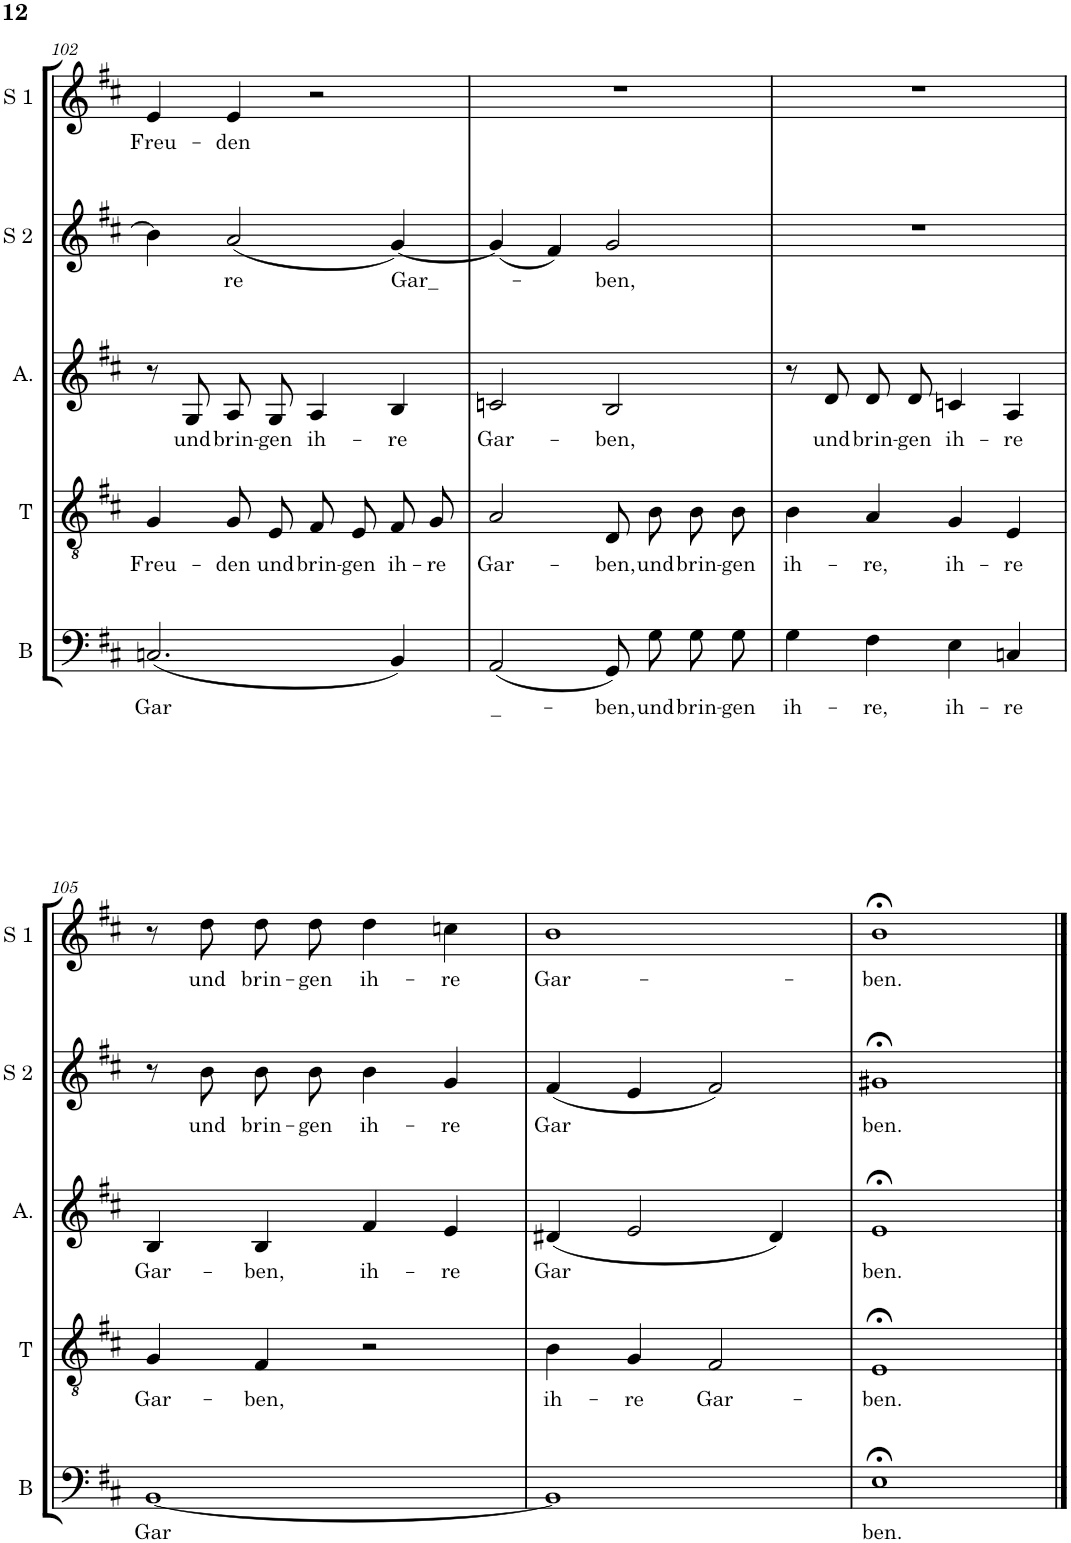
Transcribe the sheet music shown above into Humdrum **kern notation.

**kern	**text	**kern	**text	**kern	**text	**kern	**text	**kern	**text
*part5	*part5	*part4	*part4	*part3	*part3	*part2	*part2	*part1	*part1
*staff5	*staff5	*staff4	*staff4	*staff3	*staff3	*staff2	*staff2	*staff1	*staff1
*I"Baß	*	*I"Tenor	*	*I"Alt	*	*I"Sopran 2	*	*I"Sopran 1	*
*I'B	*	*I'T	*	*I'A.	*	*I'S 2	*	*I'S 1	*
!!LO:PB:g=z
*clefF4	*	*clefGv2	*	*clefG2	*	*clefG2	*	*clefG2	*
*k[f#c#]	*	*k[f#c#]	*	*k[f#c#]	*	*k[f#c#]	*	*k[f#c#]	*
*D:	*	*D:	*	*D:	*	*D:	*	*D:	*
*M2/2	*	*M2/2	*	*M2/2	*	*M2/2	*	*M2/2	*
*met(c|)	*	*met(c|)	*	*met(c|)	*	*met(c|)	*	*met(c|)	*
=102	=102	=102	=102	=102	=102	=102	=102	=102	=102
!	!LO:LY:b	!	!LO:LY:b	!	!	!	!	!	!LO:LY:b
(<2.Cn/	Gar	4G/	Freu-	8r	.	4b\]	.	4e/	Freu-
!	!	!	!	!	!LO:LY:b	!	!	!	!
.	.	.	.	8G/L	und	.	.	.	.
!	!	!	!LO:LY:b	!	!LO:LY:b	!	!LO:LY:b	!	!LO:LY:b
.	.	8G/L	-den	8A/	brin-	(<2a/	re	4e/	-den
!	!	!	!LO:LY:b	!	!LO:LY:b	!	!	!	!
.	.	8E/J	und	8G/J	-gen	.	.	.	.
!	!	!	!LO:LY:b	!	!LO:LY:b	!	!	!	!
.	.	8F#/L	brin-	4A/	ih-	.	.	2r	.
!	!	!	!LO:LY:b	!	!	!	!	!	!
.	.	8E/	-gen	.	.	.	.	.	.
!	!	!	!LO:LY:b	!	!LO:LY:b	!	!LO:LY:b	!	!
4BB/)	.	8F#/	ih-	4B/	-re	[4g/)	Gar_-	.	.
!	!	!	!LO:LY:b	!	!	!	!	!	!
.	.	8G/J	-re	.	.	.	.	.	.
=103	=103	=103	=103	=103	=103	=103	=103	=103	=103
!	!LO:LY:b	!	!LO:LY:b	!	!LO:LY:b	!	!	!	!
(<2AA/	_-	2A/	Gar-	2cn/	Gar-	(<4g/]	.	1r	.
.	.	.	.	.	.	4f#/)	.	.	.
!	!LO:LY:b	!	!LO:LY:b	!	!LO:LY:b	!	!LO:LY:b	!	!
8GG/L)	-ben,	8D/L	-ben,	2B/	-ben,	2g/	-ben,	.	.
!	!LO:LY:b	!	!LO:LY:b	!	!	!	!	!	!
8G/	und	8B/	und	.	.	.	.	.	.
!	!LO:LY:b	!	!LO:LY:b	!	!	!	!	!	!
8G/	brin-	8B/	brin-	.	.	.	.	.	.
!	!LO:LY:b	!	!LO:LY:b	!	!	!	!	!	!
8G/J	-gen	8B/J	-gen	.	.	.	.	.	.
=104	=104	=104	=104	=104	=104	=104	=104	=104	=104
!	!LO:LY:b	!	!LO:LY:b	!	!	!	!	!	!
4G\	ih-	4B\	ih-	8r	.	1r	.	1r	.
!	!	!	!	!	!LO:LY:b	!	!	!	!
.	.	.	.	8d/L	und	.	.	.	.
!	!LO:LY:b	!	!LO:LY:b	!	!LO:LY:b	!	!	!	!
4F#\	-re,	4A/	-re,	8d/	brin-	.	.	.	.
!	!	!	!	!	!LO:LY:b	!	!	!	!
.	.	.	.	8d/J	-gen	.	.	.	.
!	!LO:LY:b	!	!LO:LY:b	!	!LO:LY:b	!	!	!	!
4E\	ih-	4G/	ih-	4cn/	ih-	.	.	.	.
!	!LO:LY:b	!	!LO:LY:b	!	!LO:LY:b	!	!	!	!
4Cn/	-re	4E/	-re	4A/	-re	.	.	.	.
!!LO:LB:g=z
=105	=105	=105	=105	=105	=105	=105	=105	=105	=105
!	!LO:LY:b	!	!LO:LY:b	!	!LO:LY:b	!	!	!	!
[1BB	Gar	4G/	Gar-	4B/	Gar-	8r	.	8r	.
!	!	!	!	!	!	!	!LO:LY:b	!	!LO:LY:b
.	.	.	.	.	.	8b\L	und	8dd\L	und
!	!	!	!LO:LY:b	!	!LO:LY:b	!	!LO:LY:b	!	!LO:LY:b
.	.	4F#/	-ben,	4B/	-ben,	8b\	brin-	8dd\	brin-
!	!	!	!	!	!	!	!LO:LY:b	!	!LO:LY:b
.	.	.	.	.	.	8b\J	-gen	8dd\J	-gen
!	!	!	!	!	!LO:LY:b	!	!LO:LY:b	!	!LO:LY:b
.	.	2r	.	4f#/	ih-	4b\	ih-	4dd\	ih-
!	!	!	!	!	!LO:LY:b	!	!LO:LY:b	!	!LO:LY:b
.	.	.	.	4e/	-re	4g/	-re	4ccn\	-re
=106	=106	=106	=106	=106	=106	=106	=106	=106	=106
!	!	!	!LO:LY:b	!	!LO:LY:b	!	!LO:LY:b	!	!LO:LY:b
1BB]	.	4B\	ih-	(<4d#X/	Gar	(<4f#/	Gar	1b	Gar-
!	!	!	!LO:LY:b	!	!	!	!	!	!
.	.	4G/	-re	2e/	.	4e/	.	.	.
!	!	!	!LO:LY:b	!	!	!	!	!	!
.	.	2F#/	Gar-	.	.	2f#/)	.	.	.
.	.	.	.	4d#/)	.	.	.	.	.
=107	=107	=107	=107	=107	=107	=107	=107	=107	=107
!	!LO:LY:b	!	!LO:LY:b	!	!LO:LY:b	!	!LO:LY:b	!	!LO:LY:b
1E;<	ben.	1E;<	-ben.	1e;<	ben.	1g#X;<	ben.	1b;<	-ben.
==	==	==	==	==	==	==	==	==	==
*-	*-	*-	*-	*-	*-	*-	*-	*-	*-
